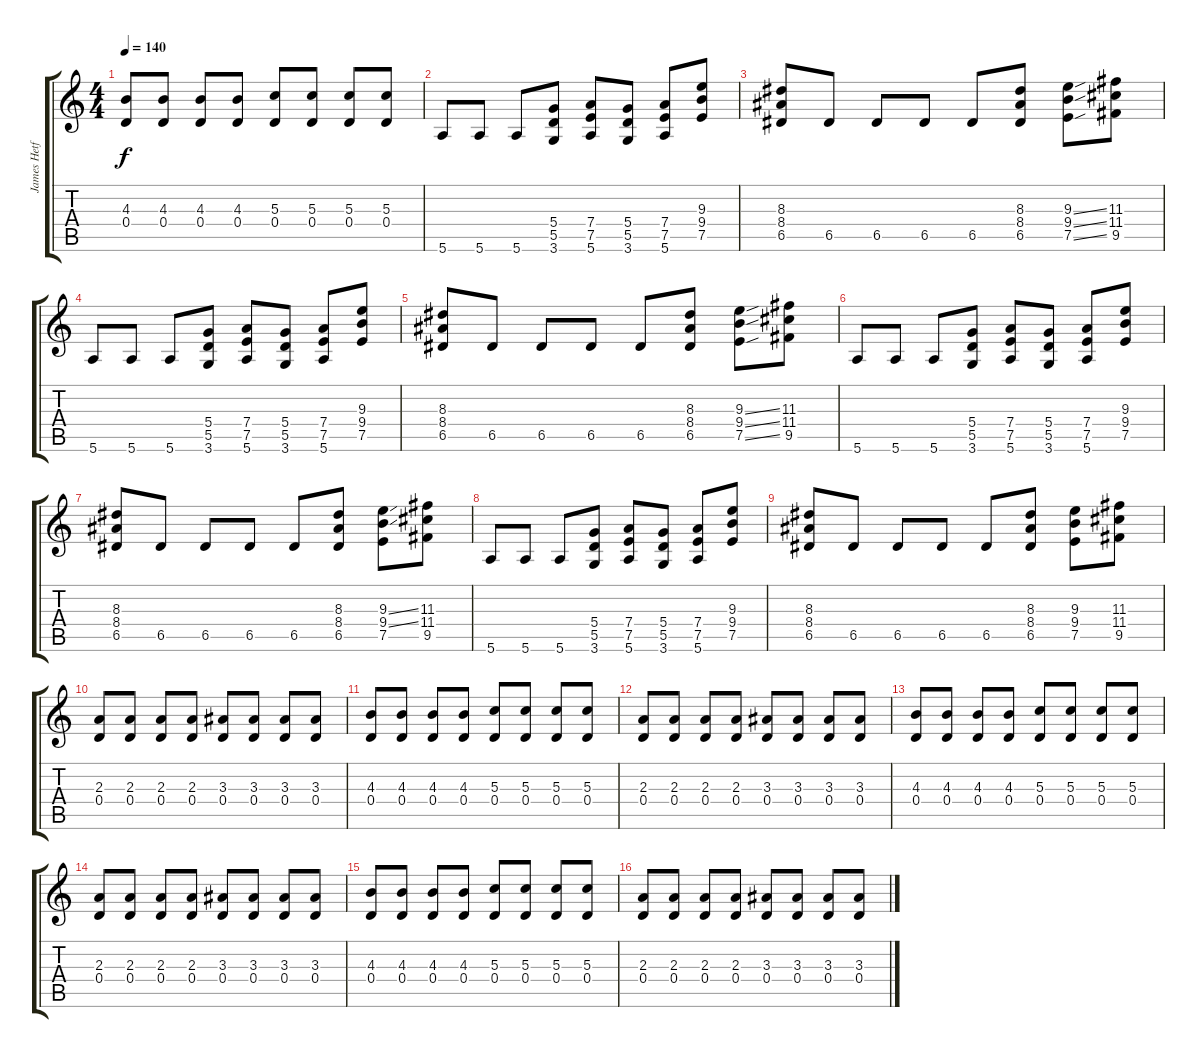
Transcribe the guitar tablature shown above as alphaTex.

\track ("James Hetfield  (guitar dist)" "James Hetf") {instrument distortionguitar}
\staff {score tabs}
\tuning (E4 B3 G3 D3 A2 E2) {hide}
\ts (4 4)
\tempo 140
\clef g2
\ks c
(4.3 0.4).8{dy f} (4.3 0.4).8 (4.3 0.4).8 (4.3 0.4).8 (5.3 0.4).8 (5.3 0.4).8 (5.3 0.4).8 (5.3 0.4).8 |
5.6.8 5.6.8 5.6.8 (5.4 5.5 3.6).8 (7.4 7.5 5.6).8 (5.4 5.5 3.6).8 (7.4 7.5 5.6).8 (9.3 9.4 7.5).8 |
(8.3 8.4 6.5).8 6.5.8 6.5.8 6.5.8 6.5.8 (8.3 8.4 6.5).8 (9.3{ss} 9.4{ss} 7.5{ss}).8 (11.3 11.4 9.5).8 |
5.6.8 5.6.8 5.6.8 (5.4 5.5 3.6).8 (7.4 7.5 5.6).8 (5.4 5.5 3.6).8 (7.4 7.5 5.6).8 (9.3 9.4 7.5).8 |
(8.3 8.4 6.5).8 6.5.8 6.5.8 6.5.8 6.5.8 (8.3 8.4 6.5).8 (9.3{ss} 9.4{ss} 7.5{ss}).8 (11.3 11.4 9.5).8 |
5.6.8 5.6.8 5.6.8 (5.4 5.5 3.6).8 (7.4 7.5 5.6).8 (5.4 5.5 3.6).8 (7.4 7.5 5.6).8 (9.3 9.4 7.5).8 |
(8.3 8.4 6.5).8 6.5.8 6.5.8 6.5.8 6.5.8 (8.3 8.4 6.5).8 (9.3{ss} 9.4{ss} 7.5).8 (11.3 11.4 9.5).8 |
5.6.8 5.6.8 5.6.8 (5.4 5.5 3.6).8 (7.4 7.5 5.6).8 (5.4 5.5 3.6).8 (7.4 7.5 5.6).8 (9.3 9.4 7.5).8 |
(8.3 8.4 6.5).8 6.5.8 6.5.8 6.5.8 6.5.8 (8.3 8.4 6.5).8 (9.3 9.4 7.5).8 (11.3 11.4 9.5).8 |
(2.3 0.4).8 (2.3 0.4).8 (2.3 0.4).8 (2.3 0.4).8 (3.3 0.4).8 (3.3 0.4).8 (3.3 0.4).8 (3.3 0.4).8 |
(4.3 0.4).8 (4.3 0.4).8 (4.3 0.4).8 (4.3 0.4).8 (5.3 0.4).8 (5.3 0.4).8 (5.3 0.4).8 (5.3 0.4).8 |
(2.3 0.4).8 (2.3 0.4).8 (2.3 0.4).8 (2.3 0.4).8 (3.3 0.4).8 (3.3 0.4).8 (3.3 0.4).8 (3.3 0.4).8 |
(4.3 0.4).8 (4.3 0.4).8 (4.3 0.4).8 (4.3 0.4).8 (5.3 0.4).8 (5.3 0.4).8 (5.3 0.4).8 (5.3 0.4).8 |
(2.3 0.4).8 (2.3 0.4).8 (2.3 0.4).8 (2.3 0.4).8 (3.3 0.4).8 (3.3 0.4).8 (3.3 0.4).8 (3.3 0.4).8 |
(4.3 0.4).8 (4.3 0.4).8 (4.3 0.4).8 (4.3 0.4).8 (5.3 0.4).8 (5.3 0.4).8 (5.3 0.4).8 (5.3 0.4).8 |
(2.3 0.4).8 (2.3 0.4).8 (2.3 0.4).8 (2.3 0.4).8 (3.3 0.4).8 (3.3 0.4).8 (3.3 0.4).8 (3.3 0.4).8
